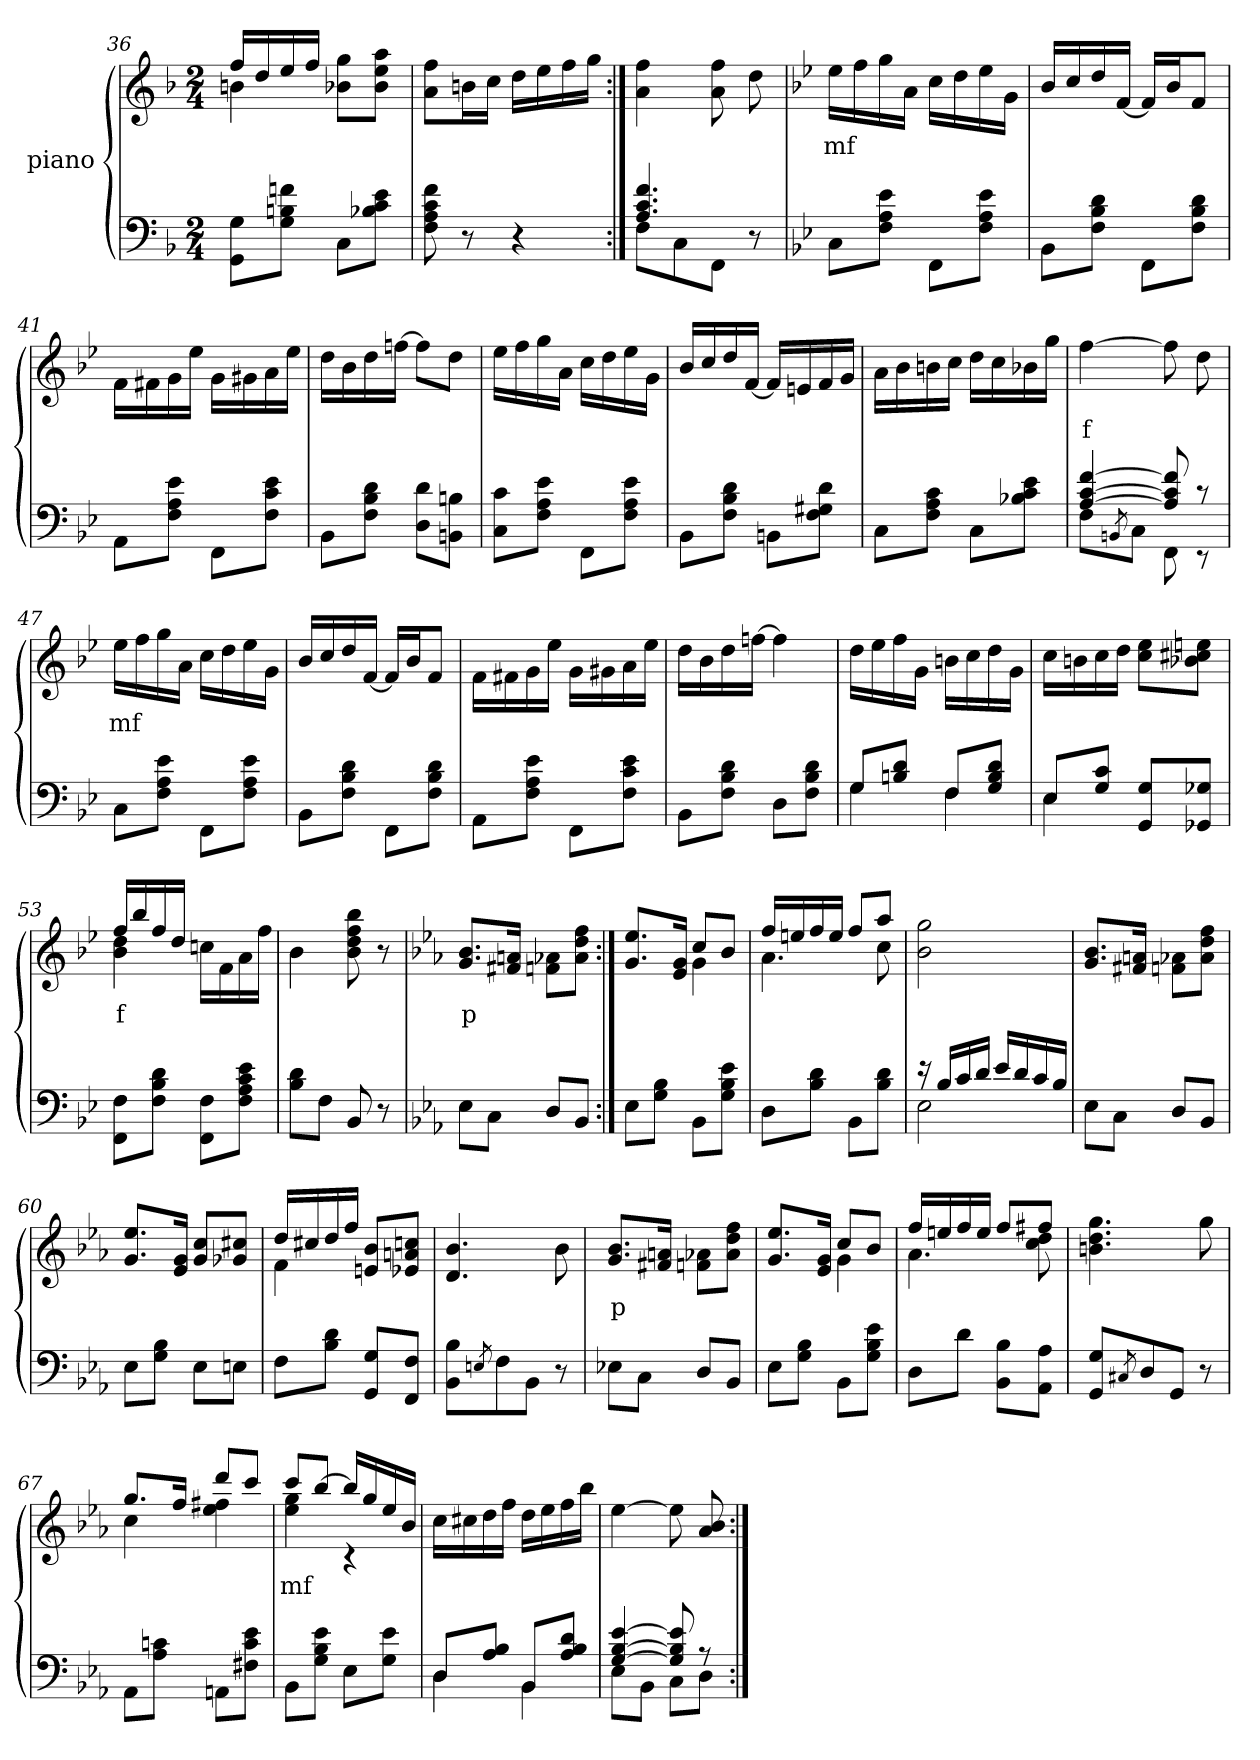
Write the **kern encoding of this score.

**kern	**kern	**text
*part2	*part1	*part1
*staff2	*staff1	*staff1
*I"piano	*I"piano	*
*clefF4	*clefG2	*
*k[b-]	*k[b-]	*
*M2/4	*M2/4	*
=36	=36	=36
*	*^	*
8G 8GGL	16ffLL	4bn	.
.	16dd	.	.
8fn 8Bn 8GJ	16ee	.	.
.	16ffJJ	.	.
8CL	8gg 8b-L	4ryy	.
8e 8c 8B-XJ	8aa 8ee 8b-J	.	.
*	*v	*v	*
=37	=37	=37
8f 8c 8A 8F	8ff 8aL	.
8r	16bnL	.
.	16ccJJ	.
4r	16ddLL	.
.	16ee	.
.	16ff	.
.	16ggJJ	.
=38:|!	=38:|!	=38:|!
*^	*	*
4.f 4.c 4.A	8FL	4ff 4a	.
.	8C	.	.
.	8FFJ	8ff 8a	.
8r	8ryy	8dd	.
*v	*v	*	*
=39	=39	=39
*k[b-e-]	*k[b-e-]	*
8CL	16ee-LL	mf
.	16ff	.
8e- 8A 8FJ	16gg	.
.	16aJJ	.
8FFL	16ccLL	.
.	16dd	.
8e- 8A 8FJ	16ee-	.
.	16gJJ	.
=40	=40	=40
8BB-L	16b-LL	.
.	16cc	.
8d 8B- 8FJ	16dd	.
.	[16fJJ	.
8FFL	16fLL]	.
.	16b-J	.
8d 8B- 8FJ	8fJ	.
=41	=41	=41
8AAL	16fLL	.
.	16f#X	.
8e- 8A 8FJ	16g	.
.	16ee-JJ	.
8FFL	16gLL	.
.	16g#X	.
8e- 8c 8FJ	16a	.
.	16ee-JJ	.
=42	=42	=42
8BB-L	16ddLL	.
.	16b-	.
8d 8B- 8FJ	16dd	.
.	[16ffnJJ	.
8d 8DL	8ffL]	.
8Bn 8BBnJ	8ddJ	.
=43	=43	=43
8c 8CL	16ee-LL	.
.	16ff	.
8e- 8A 8FJ	16gg	.
.	16aJJ	.
8FFL	16ccLL	.
.	16dd	.
8e- 8A 8FJ	16ee-	.
.	16gJJ	.
=44	=44	=44
8BB-L	16b-LL	.
.	16cc	.
8d 8B- 8FJ	16dd	.
.	[16fJJ	.
8BBnL	16fLL]	.
.	16en	.
8d 8G#X 8FJ	16f	.
.	16gJJ	.
=45	=45	=45
8CL	16aLL	.
.	16b-	.
8c 8A 8FJ	16bn	.
.	16ccJJ	.
8CL	16ddLL	.
.	16cc	.
8e- 8c 8B-XJ	16b-X	.
.	16ggJJ	.
=46	=46	=46
*^	*	*
[4f [4c [4A	8FL	[4ff	f
.	8qBBn	.	.
.	8CJ	.	.
8f] 8c] 8A]	8FF	8ff]	.
8r	8r	8dd	.
*v	*v	*	*
=47	=47	=47
8CL	16ee-LL	mf
.	16ff	.
8e- 8A 8FJ	16gg	.
.	16aJJ	.
8FFL	16ccLL	.
.	16dd	.
8e- 8A 8FJ	16ee-	.
.	16gJJ	.
=48	=48	=48
8BB-L	16b-LL	.
.	16cc	.
8d 8B- 8FJ	16dd	.
.	[16fJJ	.
8FFL	16fLL]	.
.	16b-J	.
8d 8B- 8FJ	8fJ	.
=49	=49	=49
8AAL	16fLL	.
.	16f#X	.
8e- 8A 8FJ	16g	.
.	16ee-JJ	.
8FFL	16gLL	.
.	16g#X	.
8e- 8c 8FJ	16a	.
.	16ee-JJ	.
=50	=50	=50
8BB-L	16ddLL	.
.	16b-	.
8d 8B- 8FJ	16dd	.
.	[16ffnJJ	.
8DL	4ff]	.
8d 8B- 8FJ	.	.
=51	=51	=51
*^	*	*
8GL	4G	16ddLL	.
.	.	16ee-	.
8d 8BnJ	.	16ff	.
.	.	16gJJ	.
8FL	4F	16bnLL	.
.	.	16cc	.
8d 8B 8GJ	.	16dd	.
.	.	16gJJ	.
=52	=52	=52	=52
8E-L	4E-	16ccLL	.
.	.	16bn	.
8c 8GJ	.	16cc	.
.	.	16ddJJ	.
8G 8GGL	4ryy	8ee- 8ccL	.
8G-X 8GG-XJ	.	8een 8cc#X 8b-XJ	.
*v	*v	*	*
=53	=53	=53
*	*^	*
8F 8FFL	16ffLL	4dd 4b-	f
.	16bb-	.	.
8d 8B- 8FJ	16ff	.	.
.	16ddJJ	.	.
8F 8FFL	16ccnLL	4ryy	.
.	16f	.	.
8e- 8c 8A 8FJ	16a	.	.
.	16ffJJ	.	.
*	*v	*v	*
=54	=54	=54
8d 8B-L	4b-	.
8FJ	.	.
8BB-	8bb- 8ff 8dd 8b-	.
8r	8r	.
=55	=55	=55
*k[b-e-a-]	*k[b-e-a-]	*
8E-L	8.b- 8.gL	p
8CJ	.	.
.	16an 16f#XJk	.
8DL	8a-X 8fnL	.
8BB-J	8ff 8dd 8a-J	.
=56:|!	=56:|!	=56:|!
*	*^	*
8E-L	8.ee- 8.gL	4ryy	.
8B- 8GJ	.	.	.
.	16g 16e-Jk	.	.
8BB-L	8ccL	4g	.
8e- 8B- 8GJ	8b-J	.	.
=57	=57	=57	=57
8DL	16ffLL	4.a-	.
.	16een	.	.
8d 8B-J	16ff	.	.
.	16eeJJ	.	.
8BB-L	8ffL	.	.
8d 8B-J	8aa-J	8cc	.
*	*v	*v	*
=58	=58	=58
*^	*	*
16r	2E-	2gg 2b-	.
16B-LL	.	.	.
16c	.	.	.
16dJJ	.	.	.
16e-LL	.	.	.
16d	.	.	.
16c	.	.	.
16B-JJ	.	.	.
*v	*v	*	*
=59	=59	=59
8E-L	8.b- 8.gL	.
8CJ	.	.
.	16an 16f#XJk	.
8DL	8a-X 8fnL	.
8BB-J	8ff 8dd 8a-J	.
=60	=60	=60
8E-L	8.ee- 8.gL	.
8B- 8GJ	.	.
.	16g 16e-Jk	.
8E-L	8cc 8gL	.
8EnJ	8cc#X 8g-XJ	.
=61	=61	=61
*	*^	*
8FL	16ddLL	4f	.
.	16cc#X	.	.
8d 8B-J	16dd	.	.
.	16ffJJ	.	.
8G 8GGL	8b- 8enL	4ryy	.
8F 8FFJ	8ccn 8an 8e-XJ	.	.
*	*v	*v	*
=62	=62	=62
8B- 8BB-L	4.b- 4.d	.
8qEn	.	.
8F	.	.
8BB-J	.	.
8r	8b-	.
=63	=63	=63
8E-XL	8.b- 8.gL	p
8CJ	.	.
.	16an 16f#XJk	.
8DL	8a-X 8fnL	.
8BB-J	8ff 8dd 8a-J	.
=64	=64	=64
*	*^	*
8E-L	8.ee- 8.gL	4ryy	.
8B- 8GJ	.	.	.
.	16g 16e-Jk	.	.
8BB-L	8ccL	4g	.
8e- 8B- 8GJ	8b-J	.	.
=65	=65	=65	=65
8DL	16ffLL	4.a-	.
.	16een	.	.
8dJ	16ff	.	.
.	16eeJJ	.	.
8B- 8BB-L	8ffL	.	.
8A- 8AA-J	8ff#XJ	8dd 8cc	.
*	*v	*v	*
=66	=66	=66
8G 8GGL	4.gg 4.dd 4.bn	.
8qC#X	.	.
8D	.	.
8GGJ	.	.
8r	8gg	.
=67	=67	=67
*	*^	*
8AA-L	8.ggL	4cc	.
8cn 8A-J	.	.	.
.	16ffJk	.	.
8AAnL	8dddL	4ff#X 4ee-	.
8e- 8c 8F#XJ	8cccJ	.	.
=68	=68	=68	=68
8BB-L	8cccL	4gg 4ee-	mf
8e- 8B- 8GJ	[8bb-J	.	.
8E-L	16bb-LL]	4r	.
.	16gg	.	.
8e- 8GJ	16ee-	.	.
.	16b-JJ	.	.
*	*v	*v	*
=69	=69	=69
*^	*	*
8DL	4D	16ccLL	.
.	.	16cc#X	.
8B- 8A-J	.	16dd	.
.	.	16ffJJ	.
8BB-L	4BB-	16ddLL	.
.	.	16ee-	.
8d 8B- 8A-J	.	16ff	.
.	.	16bb-JJ	.
=70	=70	=70	=70
[4e- [4B- [4G	8E-L	[4ee-	.
.	8BB-J	.	.
8e-] 8B-] 8G]	8CL	8ee-]	.
8r	8DJ	8b- 8a-	.
*v	*v	*	*
=:|!	=:|!	=:|!
*-	*-	*-
